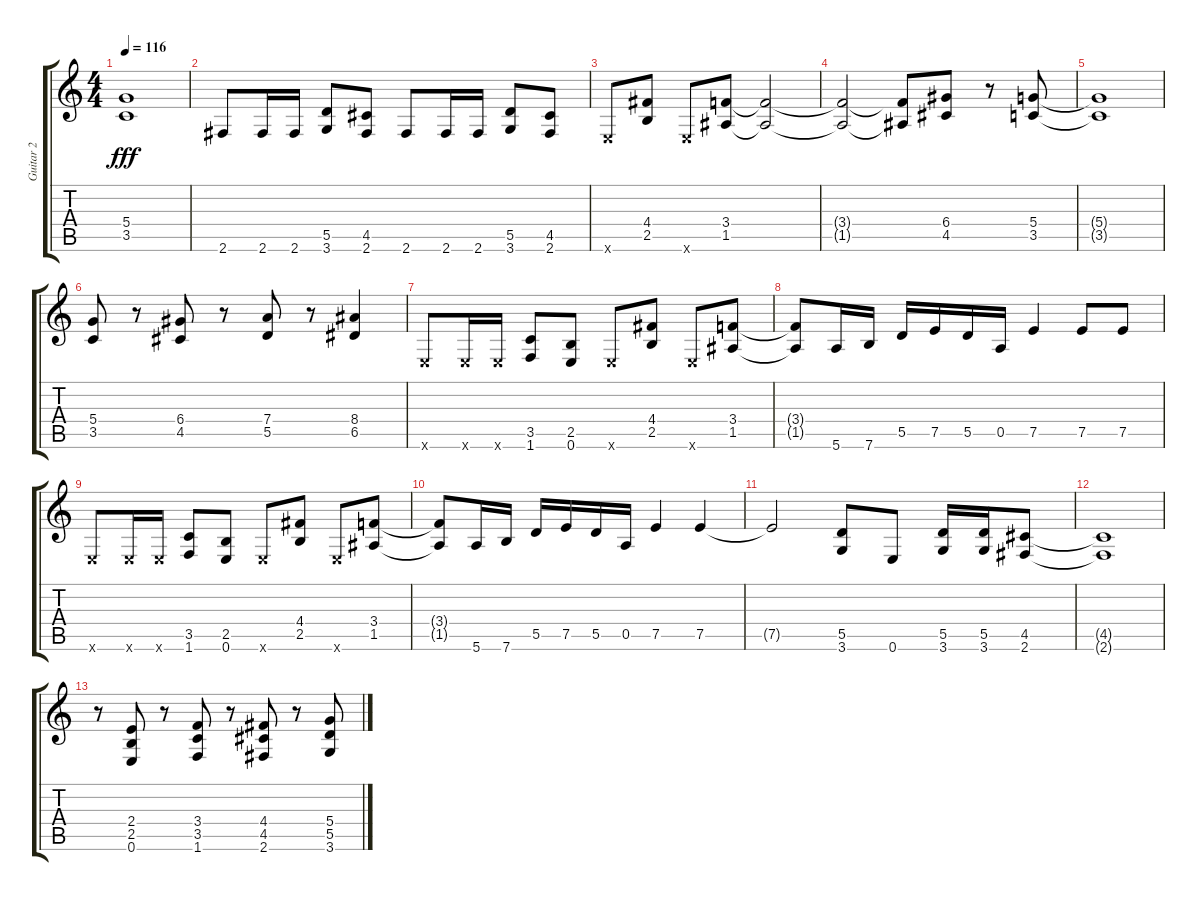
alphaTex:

\track ("Guitar 2" "Guitar 2") {instrument distortionguitar}
\staff {score tabs}
\tuning (E4 B3 G3 D3 A2 E2) {hide}
\ts (4 4)
\tempo 116
\clef g2
\ks c
(5.4{t} 3.5{t}).1{dy fff} |
2.6.8 2.6.16 2.6.16 (5.5 3.6).8 (4.5 2.6).8 2.6.8 2.6.16 2.6.16 (5.5 3.6).8 (4.5 2.6).8 |
0.6{x}.8 (4.4 2.5).8 0.6{x}.8 (3.4 1.5).8 (3.4{t} 1.5{t}).2 |
(3.4{t} 1.5{t}).2 (3.4{t} 1.5{t}).8 (6.4 4.5).8 r.8 (5.4 3.5).8 |
(5.4{t} 3.5{t}).1 |
(5.4 3.5).8 r.8 (6.4 4.5).8 r.8 (7.4 5.5).8 r.8 (8.4 6.5).4 |
0.6{x}.8 0.6{x}.16 0.6{x}.16 (3.5 1.6).8 (2.5 0.6).8 0.6{x}.8 (4.4 2.5).8 0.6{x}.8 (3.4 1.5).8 |
(3.4{t} 1.5{t}).8 5.6.16 7.6.16 5.5.16 7.5.16 5.5.16 0.5.16 7.5.4 7.5.8 7.5.8 |
0.6{x}.8 0.6{x}.16 0.6{x}.16 (3.5 1.6).8 (2.5 0.6).8 0.6{x}.8 (4.4 2.5).8 0.6{x}.8 (3.4 1.5).8 |
(3.4{t} 1.5{t}).8 5.6.16 7.6.16 5.5.16 7.5.16 5.5.16 0.5.16 7.5.4 7.5.4 |
7.5{t}.2 (5.5 3.6).8 0.6.8 (5.5 3.6).16 (5.5 3.6).16 (4.5 2.6).8 |
(4.5{t} 2.6{t}).1 |
r.8 (2.4 2.5 0.6).8 r.8 (3.4 3.5 1.6).8 r.8 (4.4 4.5 2.6).8 r.8 (5.4 5.5 3.6).8
